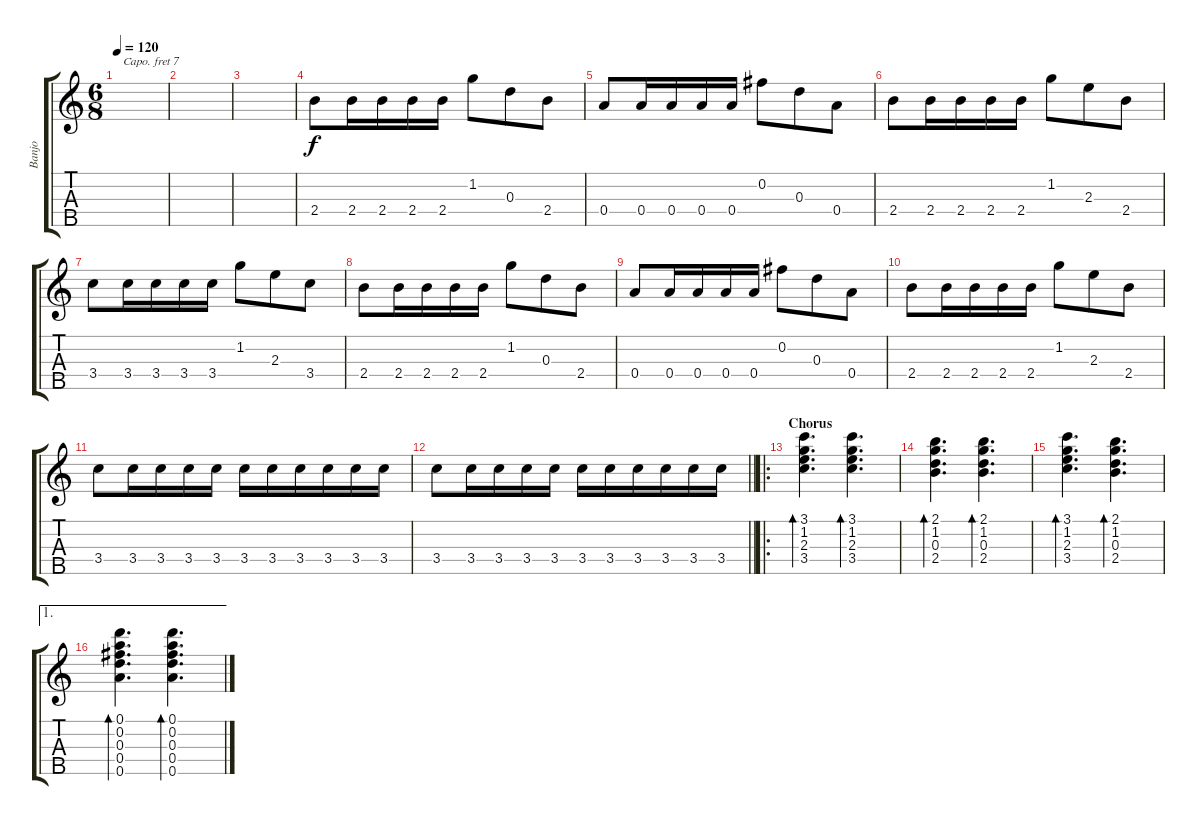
\track ("Banjo" "Banjo") {instrument banjo}
\staff {score tabs}
\capo 7
\tuning (D4 B3 G3 D3 G4) {hide}
\displaytranspose 12
\ts (6 8)
\tempo 120
\clef g2
\ks c
|
|
|
2.4.8 2.4.16 2.4.16 2.4.16 2.4.16 1.2.8 0.3.8 2.4.8 |
0.4.8 0.4.16 0.4.16 0.4.16 0.4.16 0.2.8 0.3.8 0.4.8 |
2.4.8 2.4.16 2.4.16 2.4.16 2.4.16 1.2.8 2.3.8 2.4.8 |
3.4.8 3.4.16 3.4.16 3.4.16 3.4.16 1.2.8 2.3.8 3.4.8 |
2.4.8 2.4.16 2.4.16 2.4.16 2.4.16 1.2.8 0.3.8 2.4.8 |
0.4.8 0.4.16 0.4.16 0.4.16 0.4.16 0.2.8 0.3.8 0.4.8 |
2.4.8 2.4.16 2.4.16 2.4.16 2.4.16 1.2.8 2.3.8 2.4.8 |
3.4.8 3.4.16 3.4.16 3.4.16 3.4.16 3.4.16 3.4.16 3.4.16 3.4.16 3.4.16 3.4.16 |
\barLineRight lightlight
3.4.8 3.4.16 3.4.16 3.4.16 3.4.16 3.4.16 3.4.16 3.4.16 3.4.16 3.4.16 3.4.16 |
\ro
\section ("" "Chorus")
(3.1 1.2 2.3 3.4).4{d bd 120} (3.1 1.2 2.3 3.4).4{d bd 120} |
(2.1 1.2 0.3 2.4).4{d bd 120} (2.1 1.2 0.3 2.4).4{d bd 120} |
(3.1 1.2 2.3 3.4).4{d bd 120} (2.1 1.2 0.3 2.4).4{d bd 120} |
\ae 1
(0.1 0.2 0.3 0.4 0.5).4{d bd 120} (0.1 0.2 0.3 0.4 0.5).4{d bd 120}
